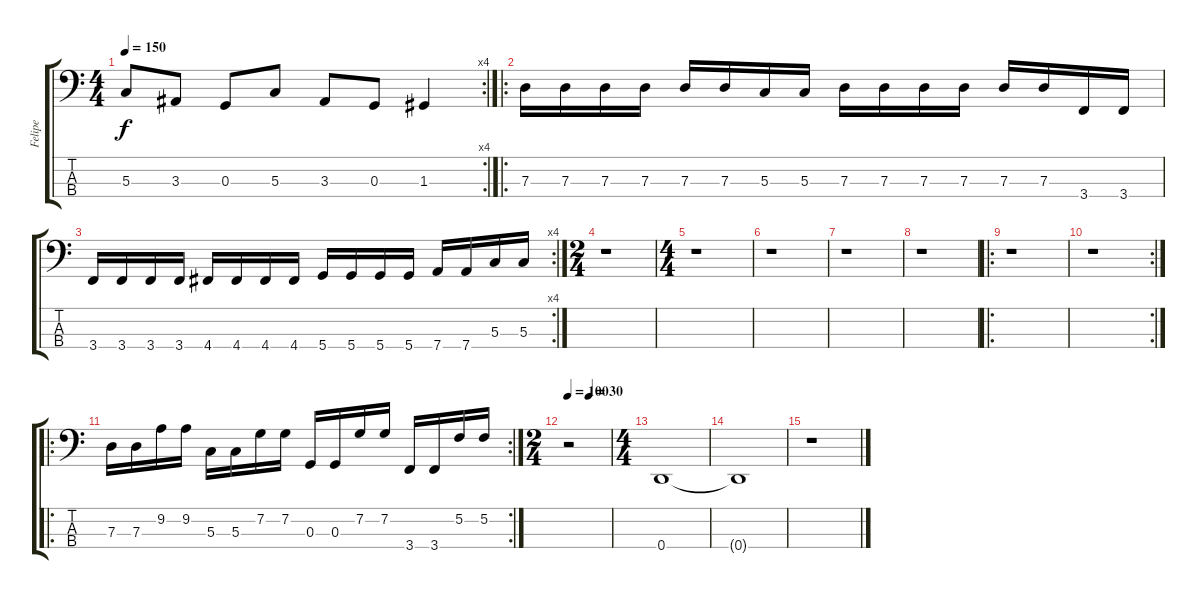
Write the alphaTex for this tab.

\track ("Felipe" "Felipe") {instrument electricbassfinger}
\staff {score tabs}
\tuning (F2 C2 G1 D1) {hide}
\rc 4
\ts (4 4)
\tempo 150
\clef f4
\ks c
5.3.8{dy f} 3.3.8 0.3.8 5.3.8 3.3.8 0.3.8 1.3.4 |
\ro
7.3.16 7.3.16 7.3.16 7.3.16 7.3.16 7.3.16 5.3.16 5.3.16 7.3.16 7.3.16 7.3.16 7.3.16 7.3.16 7.3.16 3.4.16 3.4.16 |
\rc 4
3.4.16 3.4.16 3.4.16 3.4.16 4.4.16 4.4.16 4.4.16 4.4.16 5.4.16 5.4.16 5.4.16 5.4.16 7.4.16 7.4.16 5.3.16 5.3.16 |
\ts (2 4)
r.1 |
\ts (4 4)
r.1 |
r.1 |
r.1 |
r.1 |
\ro
r.1 |
\rc 2
r.1 |
\ro
\rc 2
7.3.16 7.3.16 9.2.16 9.2.16 5.3.16 5.3.16 7.2.16 7.2.16 0.3.16 0.3.16 7.2.16 7.2.16 3.4.16 3.4.16 5.2.16 5.2.16 |
\ts (2 4)
\tempo 100
\tempo (30 0.5)
r.2 |
\ts (4 4)
0.4.1 |
0.4{t}.1 |
r.1
